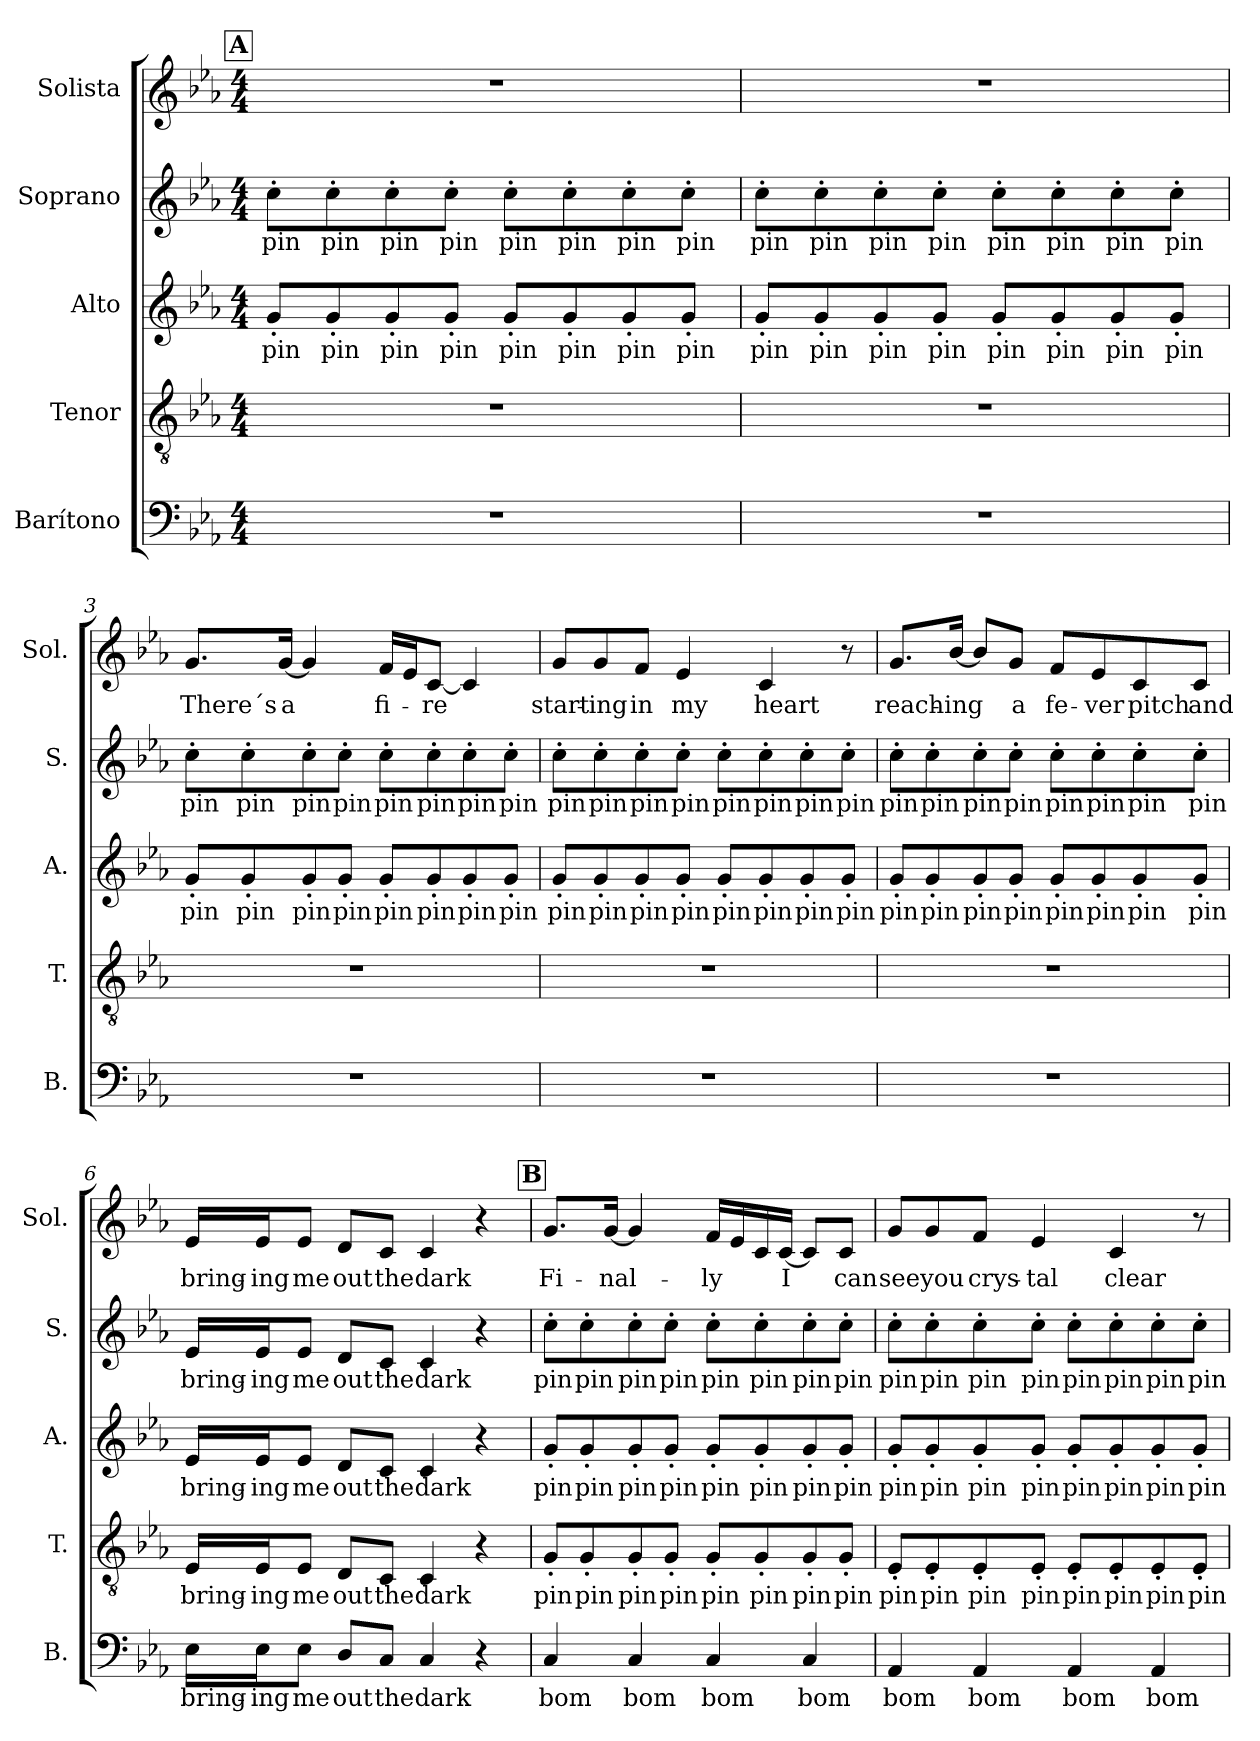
**kern	**text	**kern	**text	**kern	**text	**kern	**text	**kern	**text
*part5	*part5	*part4	*part4	*part3	*part3	*part2	*part2	*part1	*part1
*staff5	*staff5	*staff4	*staff4	*staff3	*staff3	*staff2	*staff2	*staff1	*staff1
*I"Barítono	*	*I"Tenor	*	*I"Alto	*	*I"Soprano	*	*I"Solista	*
*I'B.	*	*I'T.	*	*I'A.	*	*I'S.	*	*I'Sol.	*
*clefF4	*	*clefGv2	*	*clefG2	*	*clefG2	*	*clefG2	*
*k[b-e-a-]	*	*k[b-e-a-]	*	*k[b-e-a-]	*	*k[b-e-a-]	*	*k[b-e-a-]	*
*M4/4	*	*M4/4	*	*M4/4	*	*M4/4	*	*M4/4	*
*MM105	*	*MM105	*	*MM105	*	*MM105	*	*MM105	*
!!LO:REH:place=s1:a:B:fs=14:t=A
=1	=1	=1	=1	=1	=1	=1	=1	=1	=1
1r	.	1r	.	8g'/L	pin	8cc'\L	pin	1r	.
.	.	.	.	8g'/	pin	8cc'\	pin	.	.
.	.	.	.	8g'/	pin	8cc'\	pin	.	.
.	.	.	.	8g'/J	pin	8cc'\J	pin	.	.
.	.	.	.	8g'/L	pin	8cc'\L	pin	.	.
.	.	.	.	8g'/	pin	8cc'\	pin	.	.
.	.	.	.	8g'/	pin	8cc'\	pin	.	.
.	.	.	.	8g'/J	pin	8cc'\J	pin	.	.
=2	=2	=2	=2	=2	=2	=2	=2	=2	=2
1r	.	1r	.	8g'/L	pin	8cc'\L	pin	1r	.
.	.	.	.	8g'/	pin	8cc'\	pin	.	.
.	.	.	.	8g'/	pin	8cc'\	pin	.	.
.	.	.	.	8g'/J	pin	8cc'\J	pin	.	.
.	.	.	.	8g'/L	pin	8cc'\L	pin	.	.
.	.	.	.	8g'/	pin	8cc'\	pin	.	.
.	.	.	.	8g'/	pin	8cc'\	pin	.	.
.	.	.	.	8g'/J	pin	8cc'\J	pin	.	.
=3	=3	=3	=3	=3	=3	=3	=3	=3	=3
1r	.	1r	.	8g'/L	pin	8cc'\L	pin	8.g/L	There´s
.	.	.	.	8g'/	pin	8cc'\	pin	.	.
.	.	.	.	.	.	.	.	[16g/Jk	a
.	.	.	.	8g'/	pin	8cc'\	pin	4g/]	.
.	.	.	.	8g'/J	pin	8cc'\J	pin	.	.
.	.	.	.	8g'/L	pin	8cc'\L	pin	16f/LL	fi-
.	.	.	.	.	.	.	.	16e-/J	.
.	.	.	.	8g'/	pin	8cc'\	pin	[8c/J	re
.	.	.	.	8g'/	pin	8cc'\	pin	4c/]	.
.	.	.	.	8g'/J	pin	8cc'\J	pin	.	.
!!LO:LB:g=z
=4	=4	=4	=4	=4	=4	=4	=4	=4	=4
1r	.	1r	.	8g'/L	pin	8cc'\L	pin	8g/L	start-
.	.	.	.	8g'/	pin	8cc'\	pin	8g/	-ing
.	.	.	.	8g'/	pin	8cc'\	pin	8f/J	in
.	.	.	.	8g'/J	pin	8cc'\J	pin	4e-/	my
.	.	.	.	8g'/L	pin	8cc'\L	pin	.	.
.	.	.	.	8g'/	pin	8cc'\	pin	4c/	heart
.	.	.	.	8g'/	pin	8cc'\	pin	.	.
.	.	.	.	8g'/J	pin	8cc'\J	pin	8r	.
=5	=5	=5	=5	=5	=5	=5	=5	=5	=5
1r	.	1r	.	8g'/L	pin	8cc'\L	pin	8.g/L	reach-
.	.	.	.	8g'/	pin	8cc'\	pin	.	.
.	.	.	.	.	.	.	.	[16b-/Jk	-ing
.	.	.	.	8g'/	pin	8cc'\	pin	8b-/L]	.
.	.	.	.	8g'/J	pin	8cc'\J	pin	8g/J	a
.	.	.	.	8g'/L	pin	8cc'\L	pin	8f/L	fe-
.	.	.	.	8g'/	pin	8cc'\	pin	8e-/	-ver
.	.	.	.	8g'/	pin	8cc'\	pin	8c/	pitch
.	.	.	.	8g'/J	pin	8cc'\J	pin	8c/J	and
=6	=6	=6	=6	=6	=6	=6	=6	=6	=6
16E-\LL	bring-	16E-/LL	bring-	16e-/LL	bring-	16e-/LL	bring-	16e-/LL	bring-
16E-\J	-ing	16E-/J	-ing	16e-/J	-ing	16e-/J	-ing	16e-/J	-ing
8E-\J	me	8E-/J	me	8e-/J	me	8e-/J	me	8e-/J	me
8D/L	out	8D/L	out	8d/L	out	8d/L	out	8d/L	out
8C/J	the	8C/J	the	8c/J	the	8c/J	the	8c/J	the
4C/	dark	4C/	dark	4c/	dark	4c/	dark	4c/	dark
4r	.	4r	.	4r	.	4r	.	4r	.
!!LO:PB:g=z
!!LO:REH:place=s1:a:B:fs=14:t=B
=7	=7	=7	=7	=7	=7	=7	=7	=7	=7
4C/	bom	8G'/L	pin	8g'/L	pin	8cc'\L	pin	8.g/L	Fi-
.	.	8G'/	pin	8g'/	pin	8cc'\	pin	.	.
.	.	.	.	.	.	.	.	[16g/Jk	-nal-
4C/	bom	8G'/	pin	8g'/	pin	8cc'\	pin	4g/]	.
.	.	8G'/J	pin	8g'/J	pin	8cc'\J	pin	.	.
4C/	bom	8G'/L	pin	8g'/L	pin	8cc'\L	pin	16f/LL	ly
.	.	.	.	.	.	.	.	16e-/	.
.	.	8G'/	pin	8g'/	pin	8cc'\	pin	16c/	.
.	.	.	.	.	.	.	.	[16c/JJ	I
4C/	bom	8G'/	pin	8g'/	pin	8cc'\	pin	8c/L]	.
.	.	8G'/J	pin	8g'/J	pin	8cc'\J	pin	8c/J	can
=8	=8	=8	=8	=8	=8	=8	=8	=8	=8
4AA-/	bom	8E-'/L	pin	8g'/L	pin	8cc'\L	pin	8g/L	see
.	.	8E-'/	pin	8g'/	pin	8cc'\	pin	8g/	you
4AA-/	bom	8E-'/	pin	8g'/	pin	8cc'\	pin	8f/J	crys-
.	.	8E-'/J	pin	8g'/J	pin	8cc'\J	pin	4e-/	-tal
4AA-/	bom	8E-'/L	pin	8g'/L	pin	8cc'\L	pin	.	.
.	.	8E-'/	pin	8g'/	pin	8cc'\	pin	4c/	clear
4AA-/	bom	8E-'/	pin	8g'/	pin	8cc'\	pin	.	.
.	.	8E-'/J	pin	8g'/J	pin	8cc'\J	pin	8r	.
=	=	=	=	=	=	=	=	=	=
*-	*-	*-	*-	*-	*-	*-	*-	*-	*-
